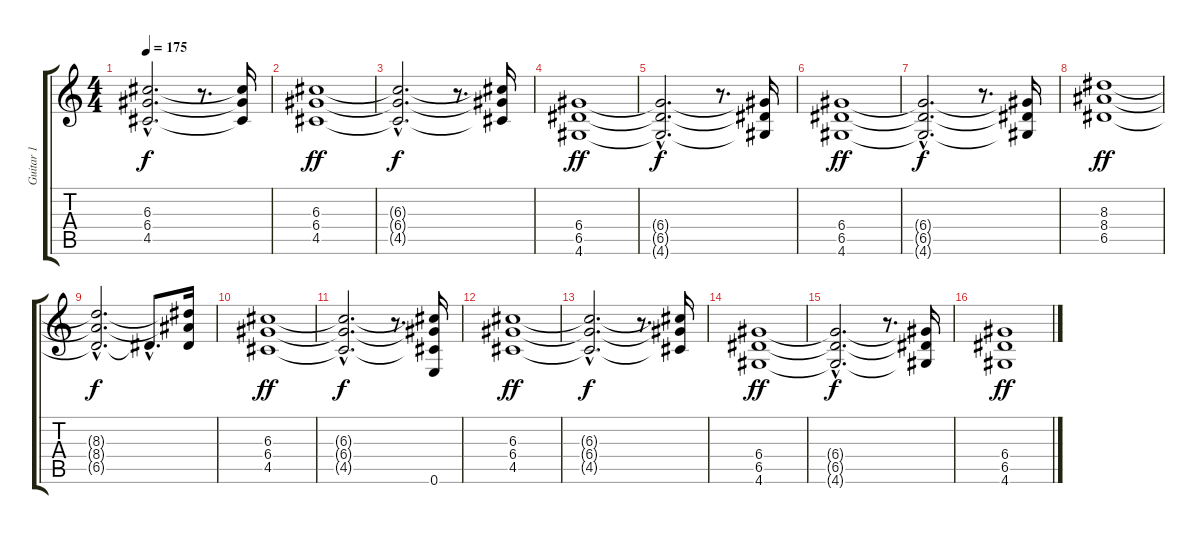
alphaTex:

\track ("Guitar 1" "Guitar 1") {instrument distortionguitar}
\staff {score tabs}
\tuning (E4 B3 G3 D3 A2 E2) {hide}
\ts (4 4)
\tempo 175
\clef g2
\ks c
(6.3{hac t} 6.4{hac t} 4.5{hac t}).2{d dy f} r.8{d} (6.3{t} 6.4{t} 4.5{t}).16 |
(6.3 6.4 4.5).1{dy ff} |
(6.3{hac t} 6.4{hac t} 4.5{hac t}).2{d dy f} r.8{d} (6.3{t} 6.4{t} 4.5{t}).16 |
(6.4 6.5 4.6).1{dy ff} |
(6.4{hac t} 6.5{hac t} 4.6{hac t}).2{d dy f} r.8{d} (6.4{t} 6.5{t} 4.6{t}).16 |
(6.4 6.5 4.6).1{dy ff} |
(6.4{hac t} 6.5{hac t} 4.6{hac t}).2{d dy f} r.8{d} (6.4{t} 6.5{t} 4.6{t}).16 |
(8.3 8.4 6.5).1{dy ff} |
(8.3{hac t} 8.4{hac t} 6.5{hac t}).2{d dy f} 6.5{hac t}.8{d} (8.3{t} 8.4{t} 6.5{t}).16 |
(6.3 6.4 4.5).1{dy ff} |
(6.3{hac t} 6.4{hac t} 4.5{hac t}).2{d dy f} r.8{d} (6.3{t} 6.4{t} 4.5{t} 0.6).16 |
(6.3 6.4 4.5).1{dy ff} |
(6.3{hac t} 6.4{hac t} 4.5{hac t}).2{d dy f} r.8{d} (6.3{t} 6.4{t} 4.5{t}).16 |
(6.4 6.5 4.6).1{dy ff} |
(6.4{hac t} 6.5{hac t} 4.6{hac t}).2{d dy f} r.8{d} (6.4{t} 6.5{t} 4.6{t}).16 |
(6.4 6.5 4.6).1{dy ff}
